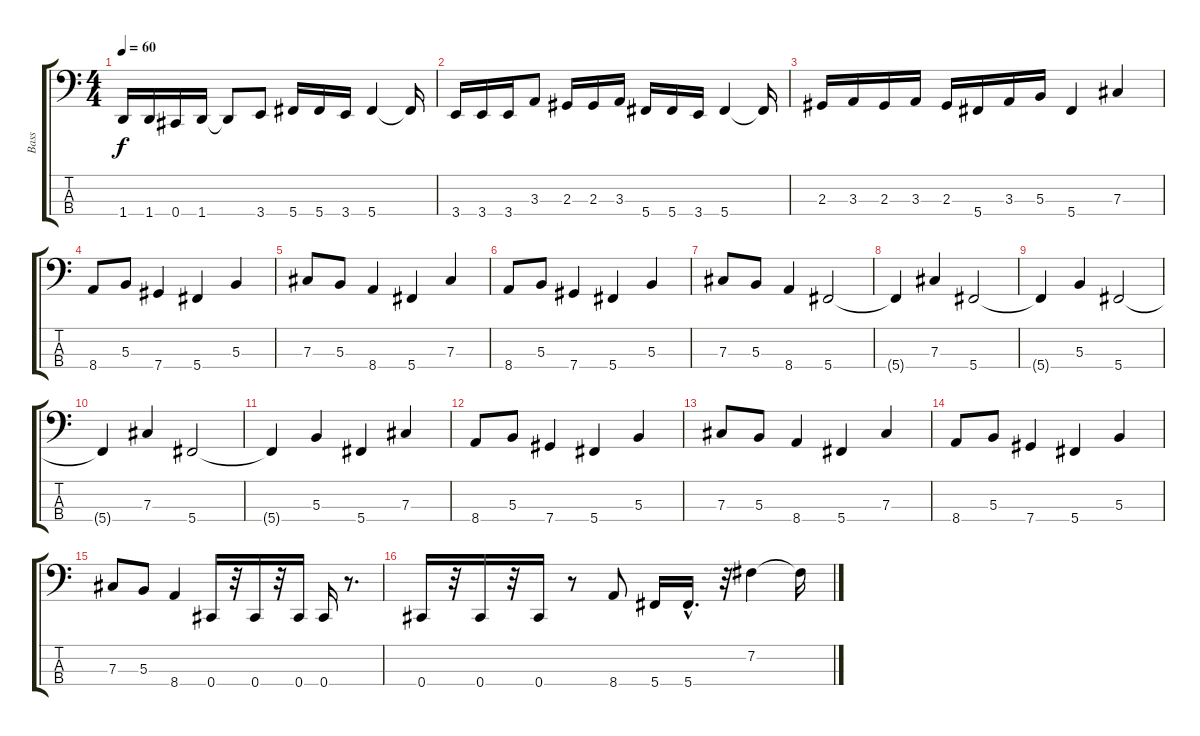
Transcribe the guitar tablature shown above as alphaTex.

\track ("Bass" "Bass") {instrument electricbasspick}
\staff {score tabs}
\tuning (E2 B1 Gb1 Db1) {hide}
\ts (4 4)
\tempo 60
\clef f4
\ks c
1.4.16{dy f} 1.4.16 0.4.16 1.4.16 1.4{t}.8 3.4.8 5.4.16 5.4.16 3.4.16 5.4.4 5.4{t}.16 |
3.4.16 3.4.16 3.4.16 3.3.8 2.3.16 2.3.16 3.3.16 5.4.16 5.4.16 3.4.16 5.4.4 5.4{t}.16 |
2.3.16 3.3.16 2.3.16 3.3.16 2.3.16 5.4.16 3.3.16 5.3.16 5.4.4 7.3.4 |
8.4.8 5.3.8 7.4.4 5.4.4 5.3.4 |
7.3.8 5.3.8 8.4.4 5.4.4 7.3.4 |
8.4.8 5.3.8 7.4.4 5.4.4 5.3.4 |
7.3.8 5.3.8 8.4.4 5.4.2 |
5.4{t}.4 7.3.4 5.4.2 |
5.4{t}.4 5.3.4 5.4.2 |
5.4{t}.4 7.3.4 5.4.2 |
5.4{t}.4 5.3.4 5.4.4 7.3.4 |
8.4.8 5.3.8 7.4.4 5.4.4 5.3.4 |
7.3.8 5.3.8 8.4.4 5.4.4 7.3.4 |
8.4.8 5.3.8 7.4.4 5.4.4 5.3.4 |
7.3.8 5.3.8 8.4.4 0.4.16 r.32 0.4.16 r.32 0.4.16 0.4.16 r.8{d} |
0.4.16 r.32 0.4.16 r.32 0.4.16 r.8 8.4.8 5.4.16 5.4{hac}.16{d} r.32 7.2.4 7.2{t}.16
